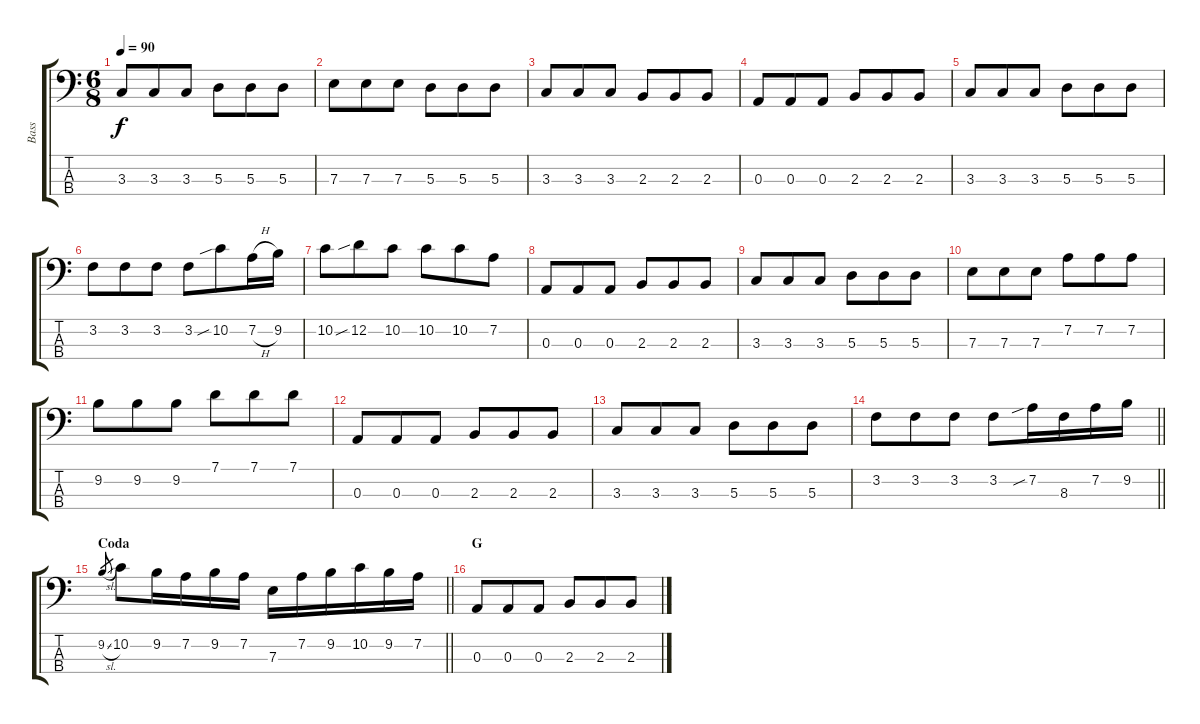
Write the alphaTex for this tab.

\track ("Bass" "Bass") {instrument electricbassfinger}
\staff {score tabs}
\tuning (G2 D2 A1 E1) {hide}
\ts (6 8)
\tempo 90
\clef f4
\ks c
3.3.8{dy f} 3.3.8 3.3.8 5.3.8 5.3.8 5.3.8 |
7.3.8 7.3.8 7.3.8 5.3.8 5.3.8 5.3.8 |
3.3.8 3.3.8 3.3.8 2.3.8 2.3.8 2.3.8 |
0.3.8 0.3.8 0.3.8 2.3.8 2.3.8 2.3.8 |
3.3.8 3.3.8 3.3.8 5.3.8 5.3.8 5.3.8 |
3.2.8 3.2.8 3.2.8 3.2.8 10.2{sib}.8 7.2{h}.16 9.2.16 |
10.2.8 12.2{sib}.8 10.2.8 10.2.8 10.2.8 7.2.8 |
0.3.8 0.3.8 0.3.8 2.3.8 2.3.8 2.3.8 |
3.3.8 3.3.8 3.3.8 5.3.8 5.3.8 5.3.8 |
7.3.8 7.3.8 7.3.8 7.2.8 7.2.8 7.2.8 |
9.2.8 9.2.8 9.2.8 7.1.8 7.1.8 7.1.8 |
0.3.8 0.3.8 0.3.8 2.3.8 2.3.8 2.3.8 |
3.3.8 3.3.8 3.3.8 5.3.8 5.3.8 5.3.8 |
\barLineRight lightlight
3.2.8 3.2.8 3.2.8 3.2.8 7.2{sib}.16 8.3.16 7.2.16 9.2.16 |
\section ("" "Coda")
\barLineRight lightlight
9.2{sl}.8{gr} 10.2.8 9.2.16 7.2.16 9.2.16 7.2.16 7.3.16 7.2.16 9.2.16 10.2.16 9.2.16 7.2.16 |
\section ("" "G")
0.3.8 0.3.8 0.3.8 2.3.8 2.3.8 2.3.8
